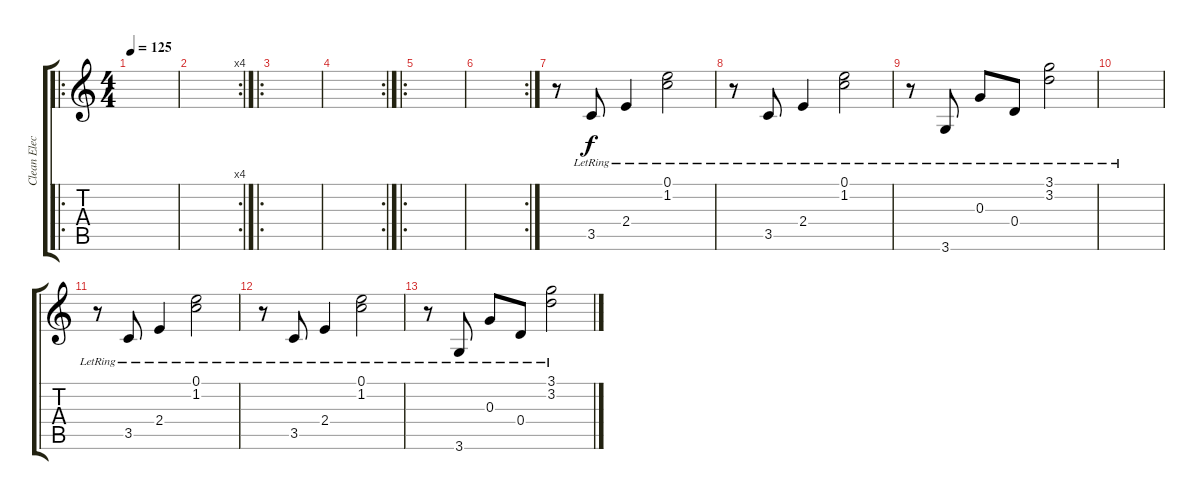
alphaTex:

\track ("Clean Electric" "Clean Elec") {instrument electricguitarclean}
\staff {score tabs}
\tuning (E4 B3 G3 D3 A2 E2) {hide}
\ro
\ts (4 4)
\tempo 125
\clef g2
\ks c
|
\rc 4
|
\ro
|
\rc 2
|
\ro
|
\rc 2
|
r.8 3.5{lr}.8 2.4{lr}.4 (0.1{lr} 1.2{lr}).2 |
r.8 3.5{lr}.8 2.4{lr}.4 (0.1{lr} 1.2{lr}).2 |
r.8 3.6{lr}.8 0.3{lr}.8 0.4{lr}.8 (3.1{lr} 3.2{lr}).2 |
|
r.8 3.5{lr}.8 2.4{lr}.4 (0.1{lr} 1.2{lr}).2 |
r.8 3.5{lr}.8 2.4{lr}.4 (0.1{lr} 1.2{lr}).2 |
r.8 3.6{lr}.8 0.3{lr}.8 0.4{lr}.8 (3.1{lr} 3.2{lr}).2
